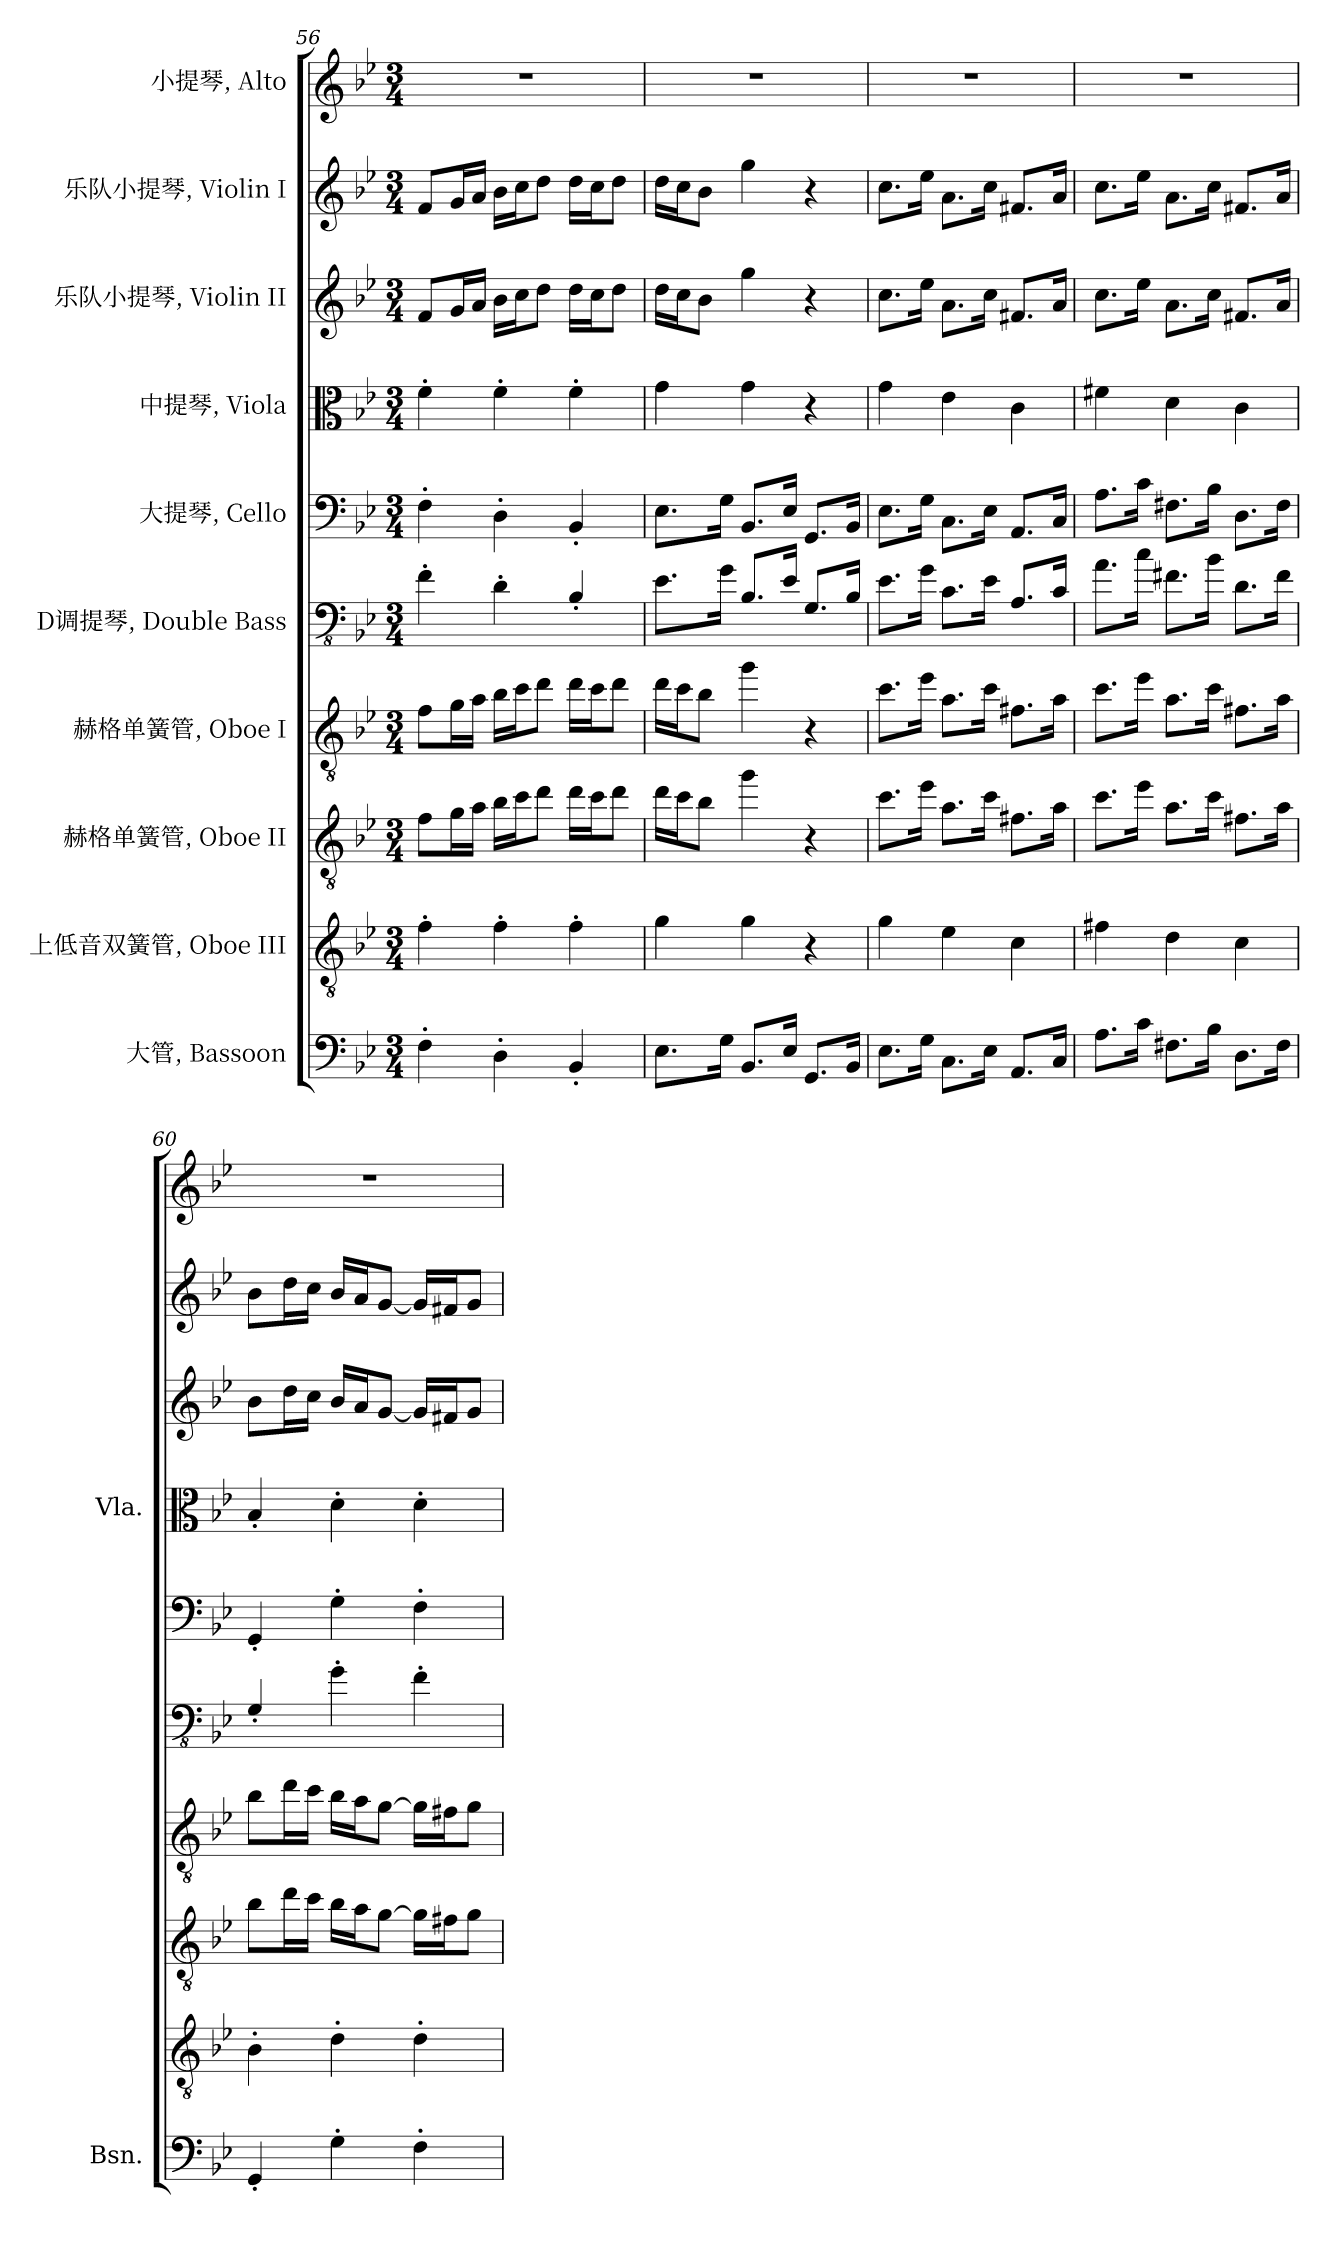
**kern	**kern	**kern	**kern	**kern	**kern	**kern	**kern	**kern	**kern
*part10	*part9	*part8	*part7	*part6	*part5	*part4	*part3	*part2	*part1
*staff10	*staff9	*staff8	*staff7	*staff6	*staff5	*staff4	*staff3	*staff2	*staff1
*I"大管, Bassoon	*I"上低音双簧管, Oboe III	*I"赫格单簧管, Oboe II	*I"赫格单簧管, Oboe I	*I"D调提琴, Double Bass	*I"大提琴, Cello	*I"中提琴, Viola	*I"乐队小提琴, Violin II	*I"乐队小提琴, Violin I	*I"小提琴, Alto
*I'Bsn.	*	*	*	*	*	*I'Vla.	*	*	*
*clefF4	*clefGv2	*clefGv2	*clefGv2	*clefFv4	*clefF4	*clefC3	*clefG2	*clefG2	*clefG2
*	*	*	*	*ITrd7c12	*	*	*	*	*
*k[b-e-]	*k[b-e-]	*k[b-e-]	*k[b-e-]	*k[b-e-]	*k[b-e-]	*k[b-e-]	*k[b-e-]	*k[b-e-]	*k[b-e-]
*M3/4	*M3/4	*M3/4	*M3/4	*M3/4	*M3/4	*M3/4	*M3/4	*M3/4	*M3/4
=56	=56	=56	=56	=56	=56	=56	=56	=56	=56
4F'\	4f'\	8f\L	8f\L	4FF'\	4F'\	4f'\	8f/L	8f/L	2.r
.	.	16g\L	16g\L	.	.	.	16g/L	16g/L	.
.	.	16a\JJ	16a\JJ	.	.	.	16a/JJ	16a/JJ	.
4D'\	4f'\	16b-\LL	16b-\LL	4DD'\	4D'\	4f'\	16b-\LL	16b-\LL	.
.	.	16cc\J	16cc\J	.	.	.	16cc\J	16cc\J	.
.	.	8dd\J	8dd\J	.	.	.	8dd\J	8dd\J	.
4BB-'/	4f'\	16dd\LL	16dd\LL	4BBB-'/	4BB-'/	4f'\	16dd\LL	16dd\LL	.
.	.	16cc\J	16cc\J	.	.	.	16cc\J	16cc\J	.
.	.	8dd\J	8dd\J	.	.	.	8dd\J	8dd\J	.
!!LO:PB:g=z
=57	=57	=57	=57	=57	=57	=57	=57	=57	=57
8.E-\L	4g\	16dd\LL	16dd\LL	8.EE-\L	8.E-\L	4g\	16dd\LL	16dd\LL	2.r
.	.	16cc\J	16cc\J	.	.	.	16cc\J	16cc\J	.
.	.	8b-\J	8b-\J	.	.	.	8b-\J	8b-\J	.
16G\Jk	.	.	.	16GG\Jk	16G\Jk	.	.	.	.
8.BB-/L	4g\	4gg\	4gg\	8.BBB-/L	8.BB-/L	4g\	4gg\	4gg\	.
16E-/Jk	.	.	.	16EE-/Jk	16E-/Jk	.	.	.	.
8.GG/L	4r	4r	4r	8.GGG/L	8.GG/L	4r	4r	4r	.
16BB-/Jk	.	.	.	16BBB-/Jk	16BB-/Jk	.	.	.	.
=58	=58	=58	=58	=58	=58	=58	=58	=58	=58
8.E-\L	4g\	8.cc\L	8.cc\L	8.EE-\L	8.E-\L	4g\	8.cc\L	8.cc\L	2.r
16G\Jk	.	16ee-\Jk	16ee-\Jk	16GG\Jk	16G\Jk	.	16ee-\Jk	16ee-\Jk	.
8.C\L	4e-\	8.a\L	8.a\L	8.CC\L	8.C\L	4e-\	8.a\L	8.a\L	.
16E-\Jk	.	16cc\Jk	16cc\Jk	16EE-\Jk	16E-\Jk	.	16cc\Jk	16cc\Jk	.
8.AA/L	4c\	8.f#X\L	8.f#X\L	8.AAA/L	8.AA/L	4c\	8.f#X/L	8.f#X/L	.
16C/Jk	.	16a\Jk	16a\Jk	16CC/Jk	16C/Jk	.	16a/Jk	16a/Jk	.
=59	=59	=59	=59	=59	=59	=59	=59	=59	=59
8.A\L	4f#X\	8.cc\L	8.cc\L	8.AA\L	8.A\L	4f#X\	8.cc\L	8.cc\L	2.r
16c\Jk	.	16ee-\Jk	16ee-\Jk	16C\Jk	16c\Jk	.	16ee-\Jk	16ee-\Jk	.
8.F#X\L	4d\	8.a\L	8.a\L	8.FF#X\L	8.F#X\L	4d\	8.a\L	8.a\L	.
16B-\Jk	.	16cc\Jk	16cc\Jk	16BB-\Jk	16B-\Jk	.	16cc\Jk	16cc\Jk	.
8.D\L	4c\	8.f#X\L	8.f#X\L	8.DD\L	8.D\L	4c\	8.f#X/L	8.f#X/L	.
16F#\Jk	.	16a\Jk	16a\Jk	16FF#\Jk	16F#\Jk	.	16a/Jk	16a/Jk	.
!!LO:PB:g=z
=60	=60	=60	=60	=60	=60	=60	=60	=60	=60
4GG'/	4B-'\	8b-\L	8b-\L	4GGG'/	4GG'/	4B-'/	8b-\L	8b-\L	2.r
.	.	16dd\L	16dd\L	.	.	.	16dd\L	16dd\L	.
.	.	16cc\JJ	16cc\JJ	.	.	.	16cc\JJ	16cc\JJ	.
4G'\	4d'\	16b-\LL	16b-\LL	4GG'\	4G'\	4d'\	16b-/LL	16b-/LL	.
.	.	16a\J	16a\J	.	.	.	16a/J	16a/J	.
.	.	[8g\J	[8g\J	.	.	.	[8g/J	[8g/J	.
4F'\	4d'\	16g\LL]	16g\LL]	4FF'\	4F'\	4d'\	16g/LL]	16g/LL]	.
.	.	16f#X\J	16f#X\J	.	.	.	16f#X/J	16f#X/J	.
.	.	8g\J	8g\J	.	.	.	8g/J	8g/J	.
=	=	=	=	=	=	=	=	=	=
*-	*-	*-	*-	*-	*-	*-	*-	*-	*-
